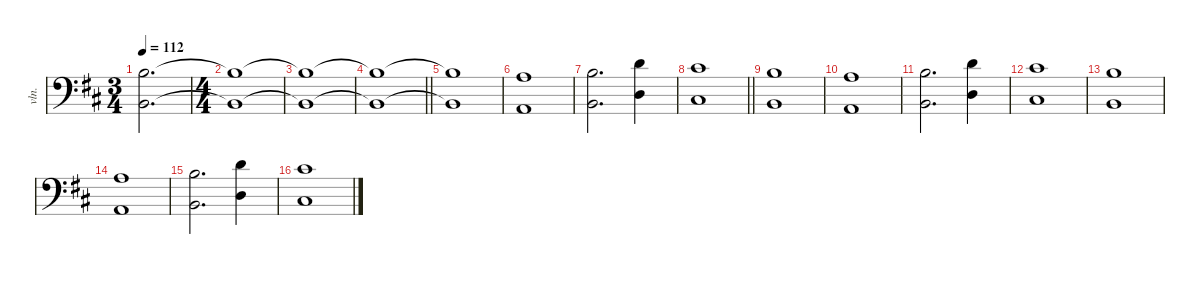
\defaultSystemsLayout 4
\hideDynamics
\bracketExtendMode nobrackets
\otherSystemsTrackNameOrientation horizontal
\track ("Keyboard Strings" "vln.") {defaultSystemsLayout 32 instrument stringensemble1}
\staff {score}
\tuning (E4 B3 G3 D3 A2 E2)
\ts (3 4)
\beaming (8 2 2 2)
\tempo 112
\clef f4
\ks bminor
(4.3{acc forcenatural} 2.5{acc forcenatural}).2{d dy f instrument stringensemble1 beam Down} |
\ts (4 4)
\beaming (8 2 2 2 2)
(4.3{t acc forcenatural} 2.5{t acc forcenatural}).1{beam Down} |
(4.3{t acc forcenatural} 2.5{t acc forcenatural}).1{beam Down} |
\barLineRight lightlight
(4.3{t acc forcenatural} 2.5{t acc forcenatural}).1{beam Down} |
(4.3{t acc forcenatural} 2.5{t acc forcenatural}).1{beam Down} |
(2.3{acc forcenatural} 0.5{acc forcenatural}).1{beam Down} |
(4.3{acc forcenatural} 2.5{acc forcenatural}).2{d beam Down} (7.3{acc forcenatural} 5.5{acc forcenatural}).4{beam Down} |
\barLineRight lightlight
(6.3{acc #} 4.5{acc #}).1{beam Down} |
(4.3{acc forcenatural} 2.5{acc forcenatural}).1{beam Down} |
(2.3{acc forcenatural} 0.5{acc forcenatural}).1{beam Down} |
(4.3{acc forcenatural} 2.5{acc forcenatural}).2{d beam Down} (7.3{acc forcenatural} 5.5{acc forcenatural}).4{beam Down} |
(6.3{acc #} 4.5{acc #}).1{beam Down} |
(4.3{acc forcenatural} 2.5{acc forcenatural}).1{beam Down} |
(2.3{acc forcenatural} 0.5{acc forcenatural}).1{beam Down} |
(4.3{acc forcenatural} 2.5{acc forcenatural}).2{d beam Down} (7.3{acc forcenatural} 5.5{acc forcenatural}).4{beam Down} |
(6.3{acc #} 4.5{acc #}).1{beam Down}
